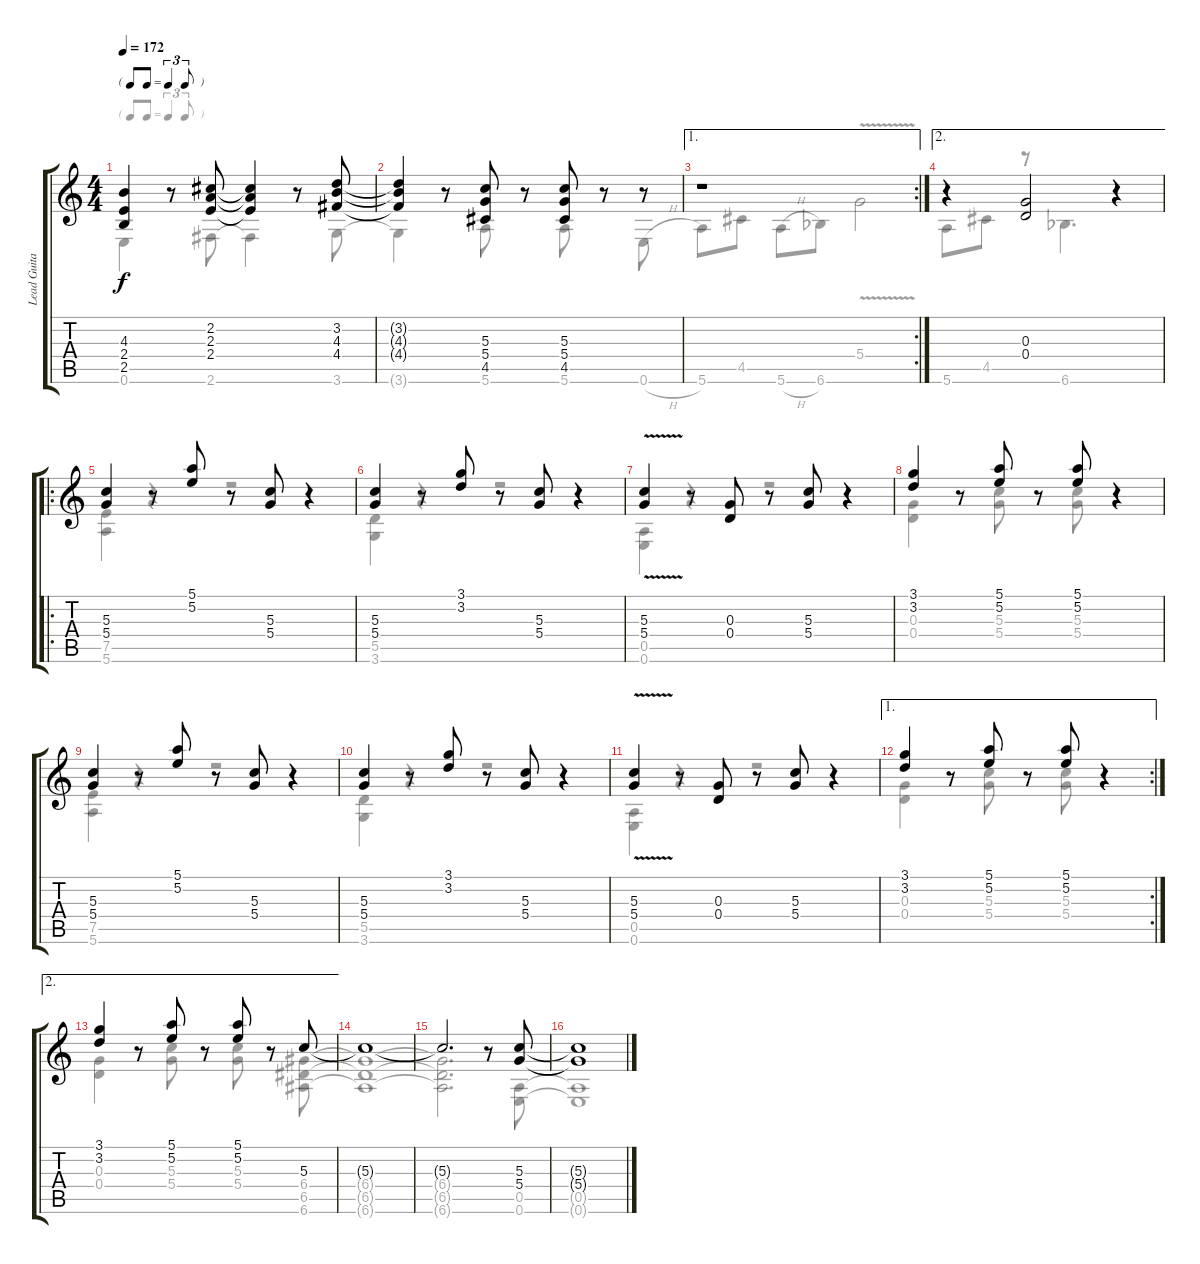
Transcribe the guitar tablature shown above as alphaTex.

\track ("Lead Guitar" "Lead Guita") {instrument overdrivenguitar}
\staff {score tabs}
\tuning (E4 B3 G3 D3 A2 E2) {hide}
\voice
\ts (4 4)
\tf triplet8th
\tempo 172
\clef g2
\ks c
(4.3{t} 2.4{t} 2.5{t}).4{dy f} r.8 (2.2 2.3 2.4).8 (2.2{t} 2.3{t} 2.4{t}).4 r.8 (3.2 4.3 4.4).8 |
(3.2{t} 4.3{t} 4.4{t}).4 r.8 (5.3 5.4 4.5).8 r.8 (5.3 5.4 4.5).8 r.8 r.8 |
\ae 1
\rc 2
r.1 |
\ae 2
r.4 (0.3 0.4).2 r.4 |
\ro
(5.3 5.4).4 r.8 (5.1 5.2).8 r.8 (5.3 5.4).8 r.4 |
(5.3 5.4).4 r.8 (3.1 3.2).8 r.8 (5.3 5.4).8 r.4 |
(5.3 5.4{v}).4 r.8 (0.3 0.4).8 r.8 (5.3 5.4).8 r.4 |
(3.1 3.2).4 r.8 (5.1 5.2).8 r.8 (5.1 5.2).8 r.4 |
(5.3 5.4).4 r.8 (5.1 5.2).8 r.8 (5.3 5.4).8 r.4 |
(5.3 5.4).4 r.8 (3.1 3.2).8 r.8 (5.3 5.4).8 r.4 |
(5.3 5.4{v}).4 r.8 (0.3 0.4).8 r.8 (5.3 5.4).8 r.4 |
\ae 1
\rc 2
(3.1 3.2).4 r.8 (5.1 5.2).8 r.8 (5.1 5.2).8 r.4 |
\ae 2
(3.1 3.2).4 r.8 (5.1 5.2).8 r.8 (5.1 5.2).8 r.8 5.3.8 |
5.3{t}.1 |
5.3{t}.2{d} r.8 (5.3 5.4).8 |
(5.3{t} 5.4{t}).1
\voice
\clef g2
\ottava regular
\simile none
\ks c
0.6{t}.4{dy f} r.8 2.6.8 2.6{t}.4 r.8 3.6.8 |
3.6{t}.4 r.8 5.6.8 r.8 5.6.8 r.8 0.6{h}.8 |
5.6.8 4.5.8 5.6{h}.8 6.6{acc b}.8 5.4{v}.2 |
5.6.8 4.5.8 r.8 6.6{acc b}.4{d} r.4 |
(7.5 5.6).4 r.4 r.2 |
(5.5 3.6).4 r.4 r.2 |
(0.5 0.6).4 r.4 r.2 |
(0.3 0.4).4 r.8 (5.3 5.4).8 r.8 (5.3 5.4).8 r.4 |
(7.5 5.6).4 r.4 r.2 |
(5.5 3.6).4 r.4 r.2 |
(0.5 0.6).4 r.4 r.2 |
(0.3 0.4).4 r.8 (5.3 5.4).8 r.8 (5.3 5.4).8 r.4 |
(0.3 0.4).4 r.8 (5.3 5.4).8 r.8 (5.3 5.4).8 r.8 (6.4 6.5 6.6).8 |
(6.4{t} 6.5{t} 6.6{t}).1 |
(6.4{t} 6.5{t} 6.6{t}).2{d} r.8 (0.5 0.6).8 |
(0.5{t} 0.6{t}).1
